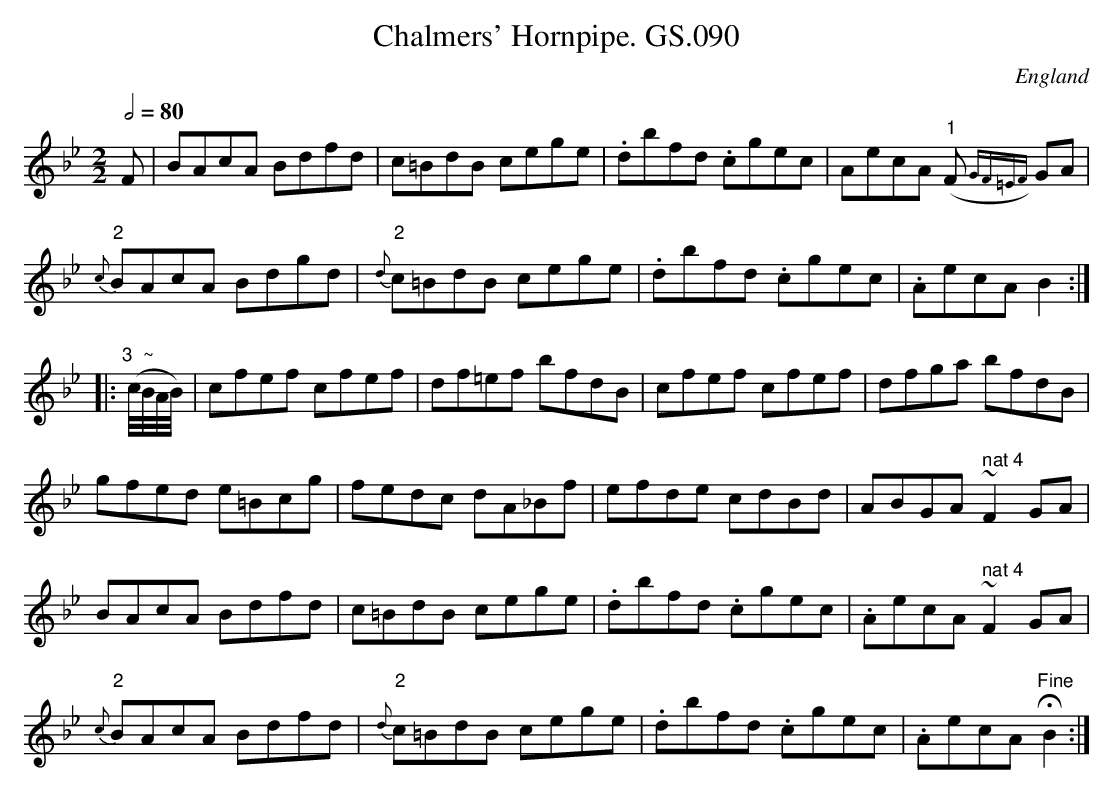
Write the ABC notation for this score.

X:1
T:Chalmers' Hornpipe. GS.090
L:1/8
M:2/2
O:England
Q:1/2=80
K:Bb major
F | BAcA Bdfd | c=BdB cege |.dbfd .cgec | AecA "1"(F{GF=EF}) GA |!
"2"{c}BAcA Bdgd | "2"{d}c=BdB cege | .dbfd .cgec | .AecA B2 :|!
|: "3  ~"(c/4B/4A/4B/4) | cfef cfef | df=ef bfdB | cfef cfef |\
dfga bfdB |!
gfed e=Bcg | fedc dA_Bf | efde cdBd | ABGA " nat 4" ~F2 GA |!
BAcA Bdfd | c=BdB cege | .dbfd .cgec |.AecA " nat 4" ~F2 GA |!
"2"{c}BAcA Bdfd | "2"{d}c=BdB cege |.dbfd .cgec |\
.AecA H"Fine"B2:|
